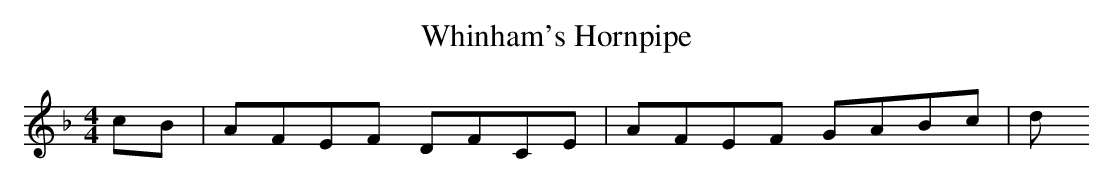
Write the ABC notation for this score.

X:1
T:Whinham's Hornpipe
M:4/4
L:1/8
K:F
cB|AFEF DFCE|AFEF GABc|d...
